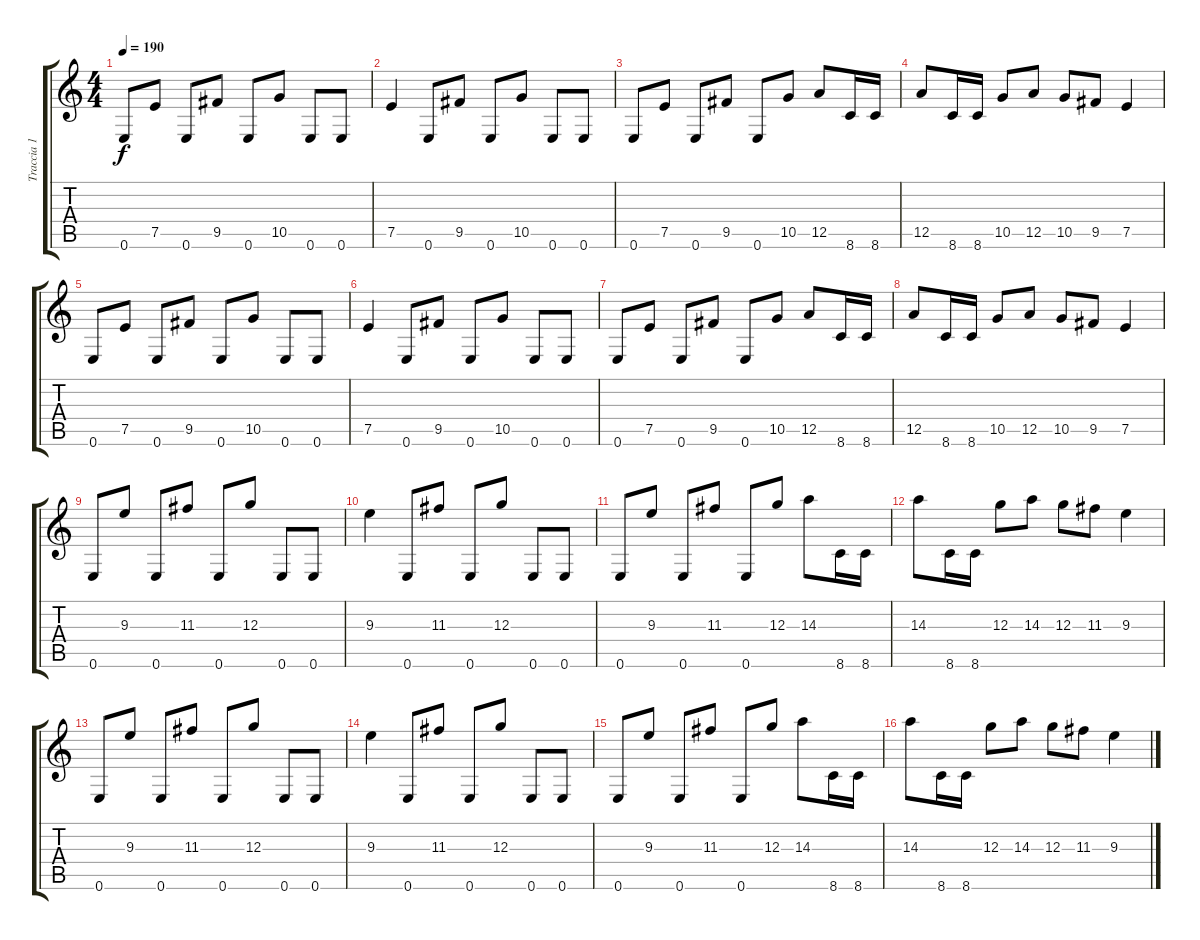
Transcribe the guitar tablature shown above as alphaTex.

\track ("Traccia 1" "Traccia 1") {instrument distortionguitar}
\staff {score tabs}
\tuning (E4 B3 G3 D3 A2 E2) {hide}
\ts (4 4)
\tempo 190
\clef g2
\ks c
0.6.8{dy f} 7.5.8 0.6.8 9.5.8 0.6.8 10.5.8 0.6.8 0.6.8 |
7.5.4 0.6.8 9.5.8 0.6.8 10.5.8 0.6.8 0.6.8 |
0.6.8 7.5.8 0.6.8 9.5.8 0.6.8 10.5.8 12.5.8 8.6.16 8.6.16 |
12.5.8 8.6.16 8.6.16 10.5.8 12.5.8 10.5.8 9.5.8 7.5.4 |
0.6.8 7.5.8 0.6.8 9.5.8 0.6.8 10.5.8 0.6.8 0.6.8 |
7.5.4 0.6.8 9.5.8 0.6.8 10.5.8 0.6.8 0.6.8 |
0.6.8 7.5.8 0.6.8 9.5.8 0.6.8 10.5.8 12.5.8 8.6.16 8.6.16 |
12.5.8 8.6.16 8.6.16 10.5.8 12.5.8 10.5.8 9.5.8 7.5.4 |
0.6.8 9.3.8 0.6.8 11.3.8 0.6.8 12.3.8 0.6.8 0.6.8 |
9.3.4 0.6.8 11.3.8 0.6.8 12.3.8 0.6.8 0.6.8 |
0.6.8 9.3.8 0.6.8 11.3.8 0.6.8 12.3.8 14.3.8 8.6.16 8.6.16 |
14.3.8 8.6.16 8.6.16 12.3.8 14.3.8 12.3.8 11.3.8 9.3.4 |
0.6.8 9.3.8 0.6.8 11.3.8 0.6.8 12.3.8 0.6.8 0.6.8 |
9.3.4 0.6.8 11.3.8 0.6.8 12.3.8 0.6.8 0.6.8 |
0.6.8 9.3.8 0.6.8 11.3.8 0.6.8 12.3.8 14.3.8 8.6.16 8.6.16 |
14.3.8 8.6.16 8.6.16 12.3.8 14.3.8 12.3.8 11.3.8 9.3.4
